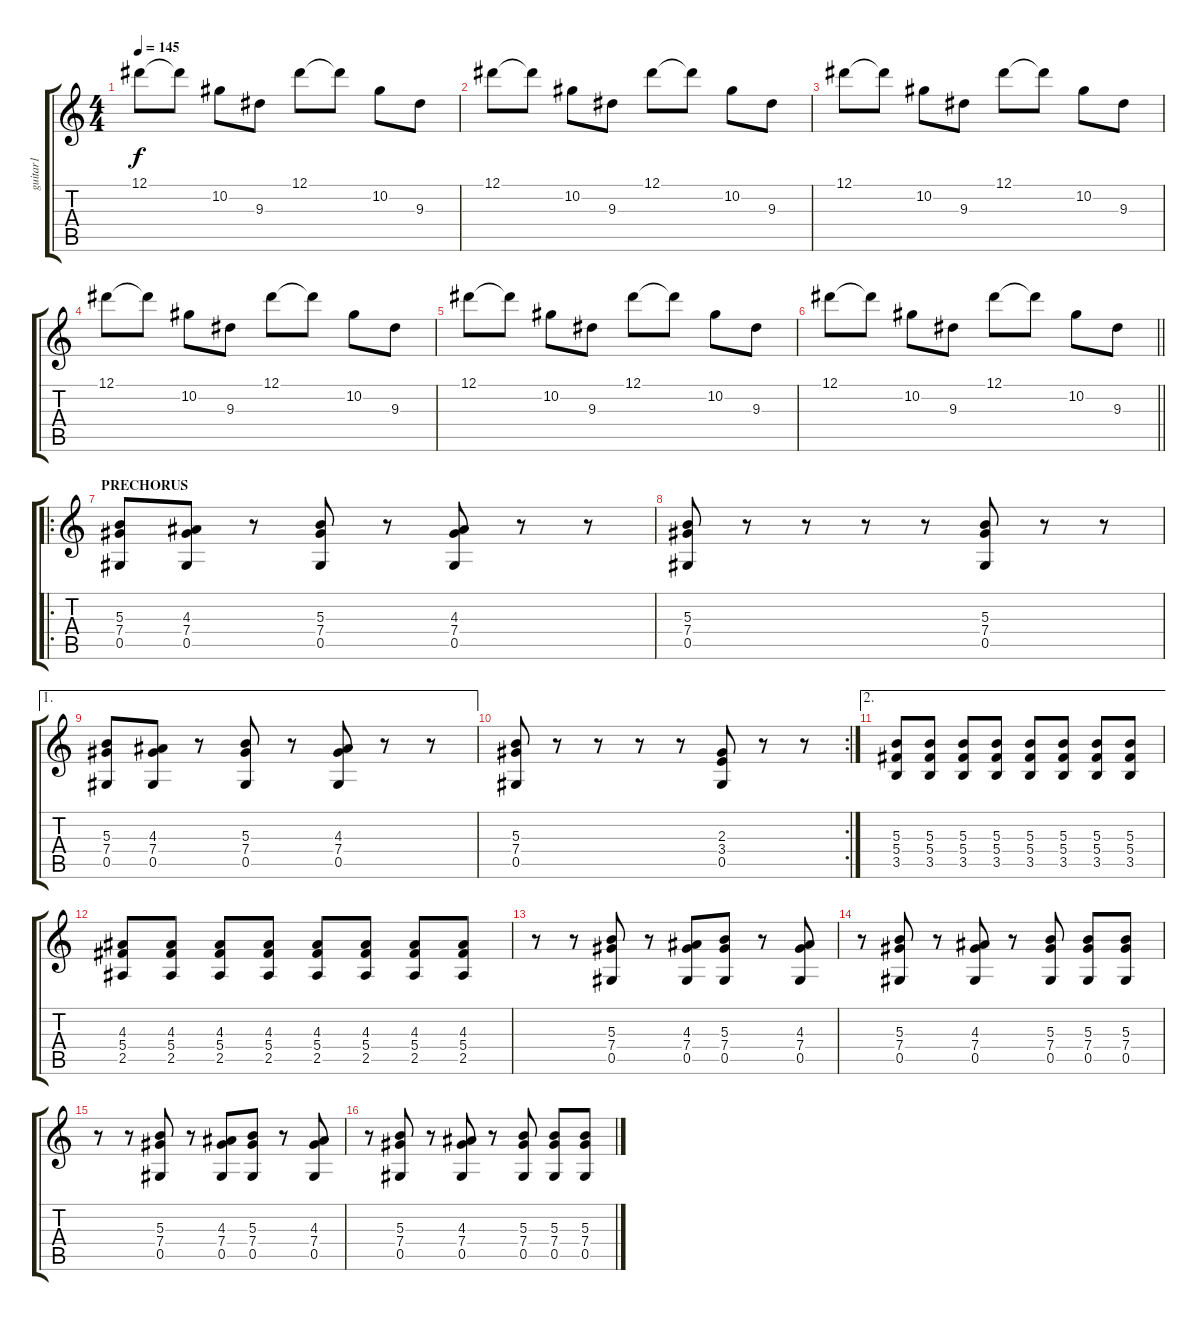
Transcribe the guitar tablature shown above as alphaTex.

\track ("guitar1" "guitar1") {instrument distortionguitar}
\staff {score tabs}
\tuning (Eb4 Bb3 Gb3 Db3 Ab2 Eb2) {hide}
\ts (4 4)
\tempo 145
\clef g2
\ks c
12.1.8{dy f} 12.1{t}.8 10.2.8 9.3.8 12.1.8 12.1{t}.8 10.2.8 9.3.8 |
12.1.8 12.1{t}.8 10.2.8 9.3.8 12.1.8 12.1{t}.8 10.2.8 9.3.8 |
12.1.8 12.1{t}.8 10.2.8 9.3.8 12.1.8 12.1{t}.8 10.2.8 9.3.8 |
12.1.8 12.1{t}.8 10.2.8 9.3.8 12.1.8 12.1{t}.8 10.2.8 9.3.8 |
12.1.8 12.1{t}.8 10.2.8 9.3.8 12.1.8 12.1{t}.8 10.2.8 9.3.8 |
\barLineRight lightlight
12.1.8 12.1{t}.8 10.2.8 9.3.8 12.1.8 12.1{t}.8 10.2.8 9.3.8 |
\ro
\section ("" "PRECHORUS")
(5.3 7.4 0.5).8{volume 10 instrument distortionguitar} (4.3 7.4 0.5).8 r.8 (5.3 7.4 0.5).8 r.8 (4.3 7.4 0.5).8 r.8 r.8 |
(5.3 7.4 0.5).8 r.8 r.8 r.8 r.8 (5.3 7.4 0.5).8 r.8 r.8 |
\ae 1
(5.3 7.4 0.5).8{volume 10 instrument distortionguitar} (4.3 7.4 0.5).8 r.8 (5.3 7.4 0.5).8 r.8 (4.3 7.4 0.5).8 r.8 r.8 |
\rc 2
(5.3 7.4 0.5).8 r.8 r.8 r.8 r.8 (2.3 3.4 0.5).8 r.8 r.8 |
\ae 2
(5.3 5.4 3.5).8 (5.3 5.4 3.5).8 (5.3 5.4 3.5).8 (5.3 5.4 3.5).8 (5.3 5.4 3.5).8 (5.3 5.4 3.5).8 (5.3 5.4 3.5).8 (5.3 5.4 3.5).8 |
(4.3 5.4 2.5).8 (4.3 5.4 2.5).8 (4.3 5.4 2.5).8 (4.3 5.4 2.5).8 (4.3 5.4 2.5).8 (4.3 5.4 2.5).8 (4.3 5.4 2.5).8 (4.3 5.4 2.5).8 |
r.8 r.8 (5.3 7.4 0.5).8 r.8 (4.3 7.4 0.5).8 (5.3 7.4 0.5).8 r.8 (4.3 7.4 0.5).8 |
r.8 (5.3 7.4 0.5).8 r.8 (4.3 7.4 0.5).8 r.8 (5.3 7.4 0.5).8 (5.3 7.4 0.5).8 (5.3 7.4 0.5).8 |
r.8 r.8 (5.3 7.4 0.5).8 r.8 (4.3 7.4 0.5).8 (5.3 7.4 0.5).8 r.8 (4.3 7.4 0.5).8 |
r.8 (5.3 7.4 0.5).8 r.8 (4.3 7.4 0.5).8 r.8 (5.3 7.4 0.5).8 (5.3 7.4 0.5).8 (5.3 7.4 0.5).8
